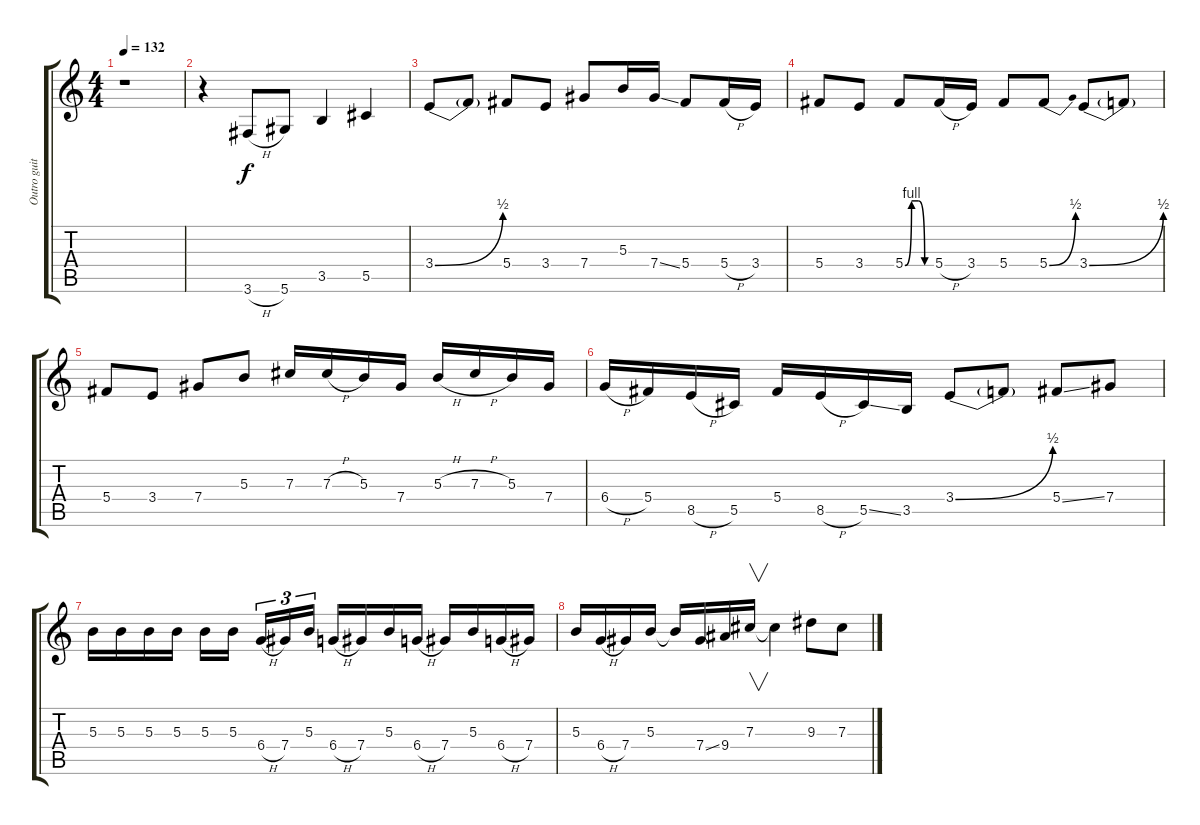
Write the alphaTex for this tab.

\track ("Outro guitar" "Outro guit") {instrument distortionguitar}
\staff {score tabs}
\tuning (Eb4 Bb3 Gb3 Db3 Ab2 Eb2) {hide}
\ts (4 4)
\tempo 132
\clef g2
\ks c
r.1{dy f} |
r.4 3.6{h}.8 5.6.8 3.5.4 5.5.4 |
3.4{be (bend 0 0 60 2)}.8 3.4{t}.8 5.4.8 3.4.8 7.4.8 5.3.16 7.4{ss}.16 5.4.8 5.4{h}.16 3.4.16 |
5.4.8 3.4.8 5.4{be (custom 0 0 15 4 30 4 45 0 60 0)}.8 5.4{h}.16 3.4.16 5.4.8 5.4{be (bend 0 0 60 2)}.8 3.4{be (bend 0 0 60 2)}.8 3.4{t}.8 |
5.4.8 3.4.8 7.4.8 5.3.8 7.3.16 7.3{h}.16 5.3.16 7.4.16 5.3{h}.16 7.3{h}.16 5.3.16 7.4.16 |
6.4{h}.16 5.4.16 8.5{h}.16 5.5.16 5.4.16 8.5{h}.16 5.5{ss}.16 3.5.16 3.4{be (bend 0 0 60 2)}.8 3.4{t}.8 5.4{ss}.8 7.4.8 |
5.3.16 5.3.16 5.3.16 5.3.16 5.3.16 5.3.16 6.4{h}.16{tu (3 2)} 7.4.16{tu (3 2)} 5.3.16{tu (3 2)} 6.4{h}.16 7.4.16 5.3.16 6.4{h}.16 7.4.16 5.3.16 6.4{h}.16 7.4.16 |
5.3.16 6.4{h}.16 7.4.16 5.3.16 5.3{t}.16 7.4{ss}.16 9.4.16 7.3.16{v} 7.3{t}.4 9.3.8 7.3.8
